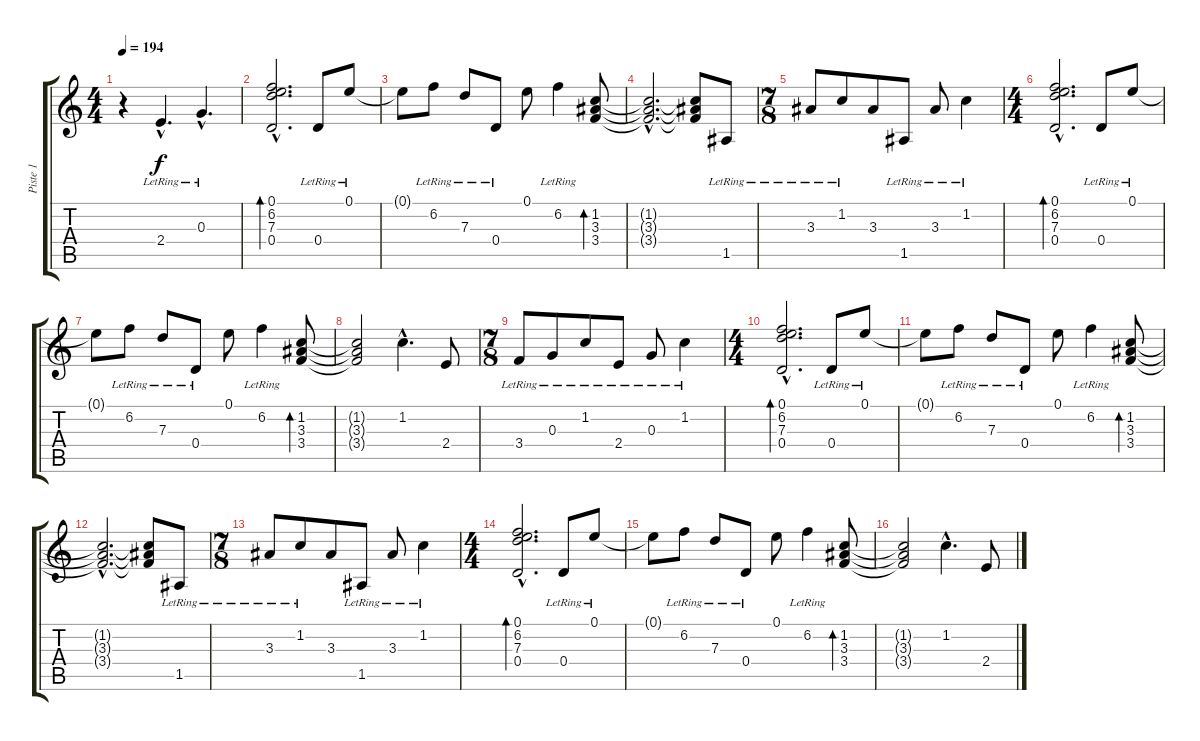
\track ("Piste 1" "Piste 1") {instrument electricguitarclean}
\staff {score tabs}
\tuning (E4 B3 G3 D3 A2 E2) {hide}
\ts (4 4)
\tempo 194
\clef g2
\ks c
r.4{dy f} 2.4{hac lr}.4{d} 0.3{hac lr}.4{d} |
(0.1{hac} 6.2{hac} 7.3{hac} 0.4{hac}).2{d bd 240 volume 12} 0.4{lr}.8 0.1{lr}.8 |
0.1{t}.8 6.2{lr}.8 7.3{lr}.8 0.4{lr}.8 0.1.8 6.2{lr}.4 (1.2 3.3 3.4).8{bd 240} |
(1.2{hac t} 3.3{hac t} 3.4{hac t}).2{d} (1.2{t} 3.3{t} 3.4{t}).8 1.5{lr}.8 |
\ts (7 8)
3.3{lr}.8 1.2{lr}.8 3.3.8 1.5{lr}.8 3.3{lr}.8 1.2{lr}.4 |
\ts (4 4)
(0.1{hac} 6.2{hac} 7.3{hac} 0.4{hac}).2{d bd 240} 0.4{lr}.8 0.1{lr}.8 |
0.1{t}.8 6.2{lr}.8 7.3{lr}.8 0.4{lr}.8 0.1.8 6.2{lr}.4 (1.2 3.3 3.4).8{bd 240} |
(1.2{t} 3.3{t} 3.4{t}).2 1.2{hac}.4{d} 2.4.8 |
\ts (7 8)
3.4{lr}.8 0.3{lr}.8 1.2{lr}.8 2.4{lr}.8 0.3{lr}.8 1.2{lr}.4 |
\ts (4 4)
(0.1{hac} 6.2{hac} 7.3{hac} 0.4{hac}).2{d bd 240} 0.4{lr}.8 0.1{lr}.8 |
0.1{t}.8 6.2{lr}.8 7.3{lr}.8 0.4{lr}.8 0.1.8 6.2{lr}.4 (1.2 3.3 3.4).8{bd 240} |
(1.2{hac t} 3.3{hac t} 3.4{hac t}).2{d} (1.2{t} 3.3{t} 3.4{t}).8 1.5{lr}.8 |
\ts (7 8)
3.3{lr}.8 1.2{lr}.8 3.3.8 1.5{lr}.8 3.3{lr}.8 1.2{lr}.4 |
\ts (4 4)
(0.1{hac} 6.2{hac} 7.3{hac} 0.4{hac}).2{d bd 240} 0.4{lr}.8 0.1{lr}.8 |
0.1{t}.8 6.2{lr}.8 7.3{lr}.8 0.4{lr}.8 0.1.8 6.2{lr}.4 (1.2 3.3 3.4).8{bd 240} |
(1.2{t} 3.3{t} 3.4{t}).2 1.2{hac}.4{d} 2.4.8
